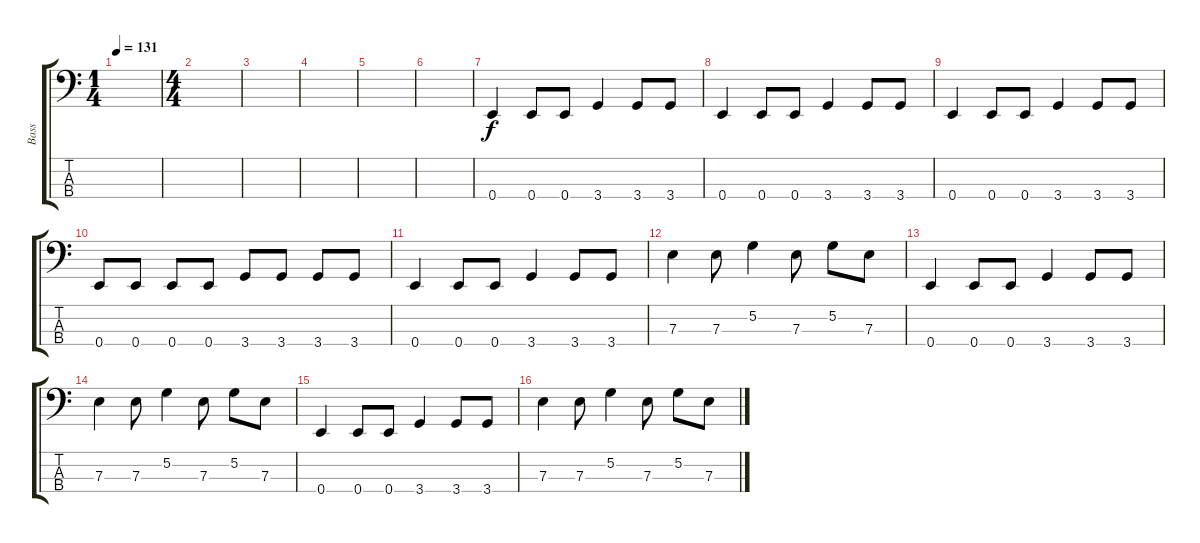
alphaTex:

\track ("Bass" "Bass") {instrument electricbasspick}
\staff {score tabs}
\tuning (G2 D2 A1 E1) {hide}
\ts (1 4)
\tempo 131
\clef f4
\ks c
|
\ts (4 4)
|
|
|
|
|
0.4.4 0.4.8 0.4.8 3.4.4 3.4.8 3.4.8 |
0.4.4 0.4.8 0.4.8 3.4.4 3.4.8 3.4.8 |
0.4.4 0.4.8 0.4.8 3.4.4 3.4.8 3.4.8 |
0.4.8 0.4.8 0.4.8 0.4.8 3.4.8 3.4.8 3.4.8 3.4.8 |
0.4.4 0.4.8 0.4.8 3.4.4 3.4.8 3.4.8 |
7.3.4 7.3.8 5.2.4 7.3.8 5.2.8 7.3.8 |
0.4.4 0.4.8 0.4.8 3.4.4 3.4.8 3.4.8 |
7.3.4 7.3.8 5.2.4 7.3.8 5.2.8 7.3.8 |
0.4.4 0.4.8 0.4.8 3.4.4 3.4.8 3.4.8 |
7.3.4 7.3.8 5.2.4 7.3.8 5.2.8 7.3.8
